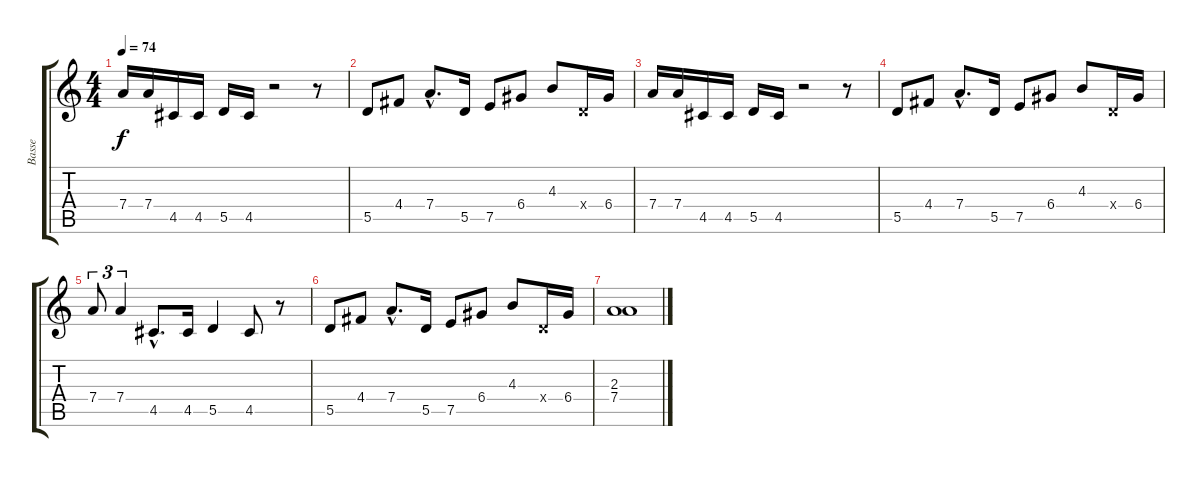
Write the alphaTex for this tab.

\track ("Basse" "Basse") {instrument electricbasspick}
\staff {score tabs}
\tuning (E4 B3 G3 D3 A2 E2) {hide}
\ts (4 4)
\tempo 74
\clef g2
\ks c
7.4.16{dy f} 7.4.16 4.5.16 4.5.16 5.5.16 4.5.16 r.2 r.8 |
5.5.8 4.4.8 7.4{hac}.8{d} 5.5.16 7.5.8 6.4.8 4.3.8 0.4{x}.16 6.4.16 |
7.4.16 7.4.16 4.5.16 4.5.16 5.5.16 4.5.16 r.2 r.8 |
5.5.8 4.4.8 7.4{hac}.8{d} 5.5.16 7.5.8 6.4.8 4.3.8 0.4{x}.16 6.4.16 |
7.4.8{tu (3 2)} 7.4.4{tu (3 2)} 4.5{hac}.8{d} 4.5.16 5.5.4 4.5.8 r.8 |
5.5.8 4.4.8 7.4{hac}.8{d} 5.5.16 7.5.8 6.4.8 4.3.8 0.4{x}.16 6.4.16 |
(2.3 7.4).1
